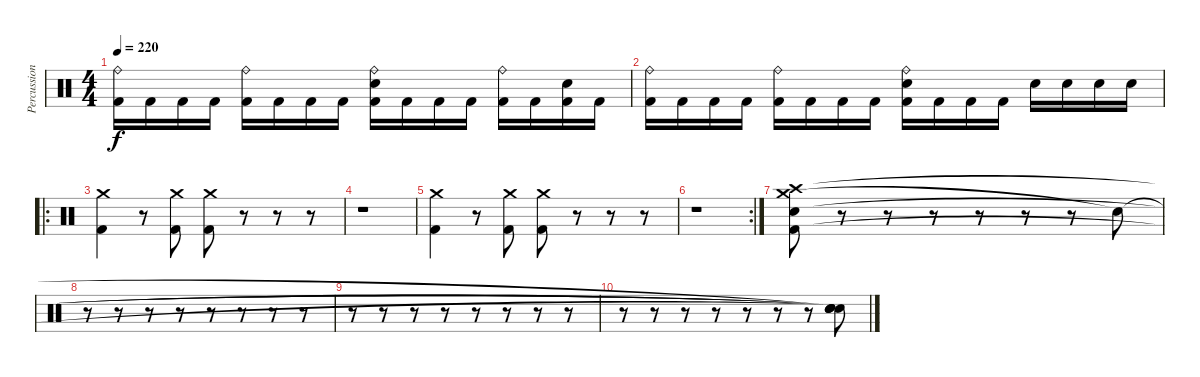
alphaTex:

\track ("Percussion" "Percussion") {instrument percussion}
\staff {score}
\articulation defaults
\ts (4 4)
\tempo 220
\clef neutral
\ks c
("Ride (bell)" "Kick (hit) 2").16{dy f} "Kick (hit) 2".16 "Kick (hit) 2".16 "Kick (hit) 2".16 ("Ride (bell)" "Kick (hit) 2").16 "Kick (hit) 2".16 "Kick (hit) 2".16 "Kick (hit) 2".16 ("Ride (bell)" "Electric Snare (hit)" "Kick (hit) 2").16 "Kick (hit) 2".16 "Kick (hit) 2".16 "Kick (hit) 2".16 ("Ride (bell)" "Kick (hit) 2").16 "Kick (hit) 2".16 ("Electric Snare (hit)" "Kick (hit) 2").16 "Kick (hit) 2".16 |
("Ride (bell)" "Kick (hit) 2").16 "Kick (hit) 2".16 "Kick (hit) 2".16 "Kick (hit) 2".16 ("Ride (bell)" "Kick (hit) 2").16 "Kick (hit) 2".16 "Kick (hit) 2".16 "Kick (hit) 2".16 ("Ride (bell)" "Electric Snare (hit)" "Kick (hit) 2").16 "Kick (hit) 2".16 "Kick (hit) 2".16 "Kick (hit) 2".16 "Electric Snare (hit)".16 "Electric Snare (hit)".16 "Electric Snare (hit)".16 "Electric Snare (hit)".16 |
\ro
("Crash medium (hit)" "Kick (hit) 2").4 r.8 ("Crash medium (hit)" "Kick (hit) 2").8 ("Crash medium (hit)" "Kick (hit) 2").8 r.8 r.8 r.8 |
r.1 |
("Crash medium (hit)" "Kick (hit) 2").4 r.8 ("Crash medium (hit)" "Kick (hit) 2").8 ("Crash medium (hit)" "Kick (hit) 2").8 r.8 r.8 r.8 |
\rc 2
r.1 |
("Crash medium (hit)" "Crash high (hit)" "Electric Snare (hit)" "Kick (hit) 2").8 r.8 r.8 r.8 r.8 r.8 r.8 "Snare (hit)"{t}.8 |
r.8 r.8 r.8 r.8 r.8 r.8 r.8 r.8 |
r.8 r.8 r.8 r.8 r.8 r.8 r.8 r.8 |
r.8 r.8 r.8 r.8 r.8 r.8 r.8 ("Snare (hit)"{t} "Snare (hit)"{t} "Snare (hit)"{t} "Snare (hit)"{t}).8
